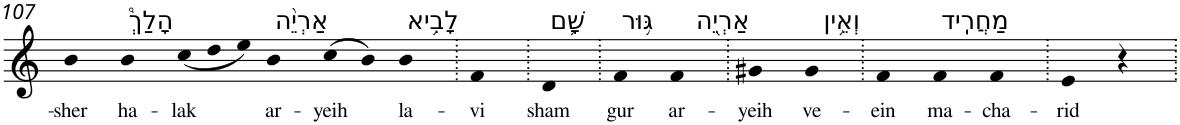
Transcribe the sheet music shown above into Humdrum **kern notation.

**kern	**text
*part1	*part1
*staff1	*staff1
*I"Piano	*
*I'Pno	*
!!LO:PB:g=z
*clefG2	*
*k[]	*
=107	=107
!	!LO:LY:b
4b	-sher
!LO:TX:a:t=הָלַךְ֩	!
!	!LO:LY:b
4b	ha-
*Xtuplet	*
!	!LO:LY:b
(<12cc	-lak
12dd	.
12ee)	.
!LO:TX:a:t=אַרְיֵ֨ה	!
!	!LO:LY:b
4b	ar-
!	!LO:LY:b
(>8cc	-yeih
8b)	.
!LO:TX:a:t=לָבִ֥יא	!
!	!LO:LY:b
4b	la-
=108.	=108.
!	!LO:LY:b
4f	-vi
=109.	=109.
!LO:TX:a:t=שָׁ֛ם	!
!	!LO:LY:b
4d	sham
=110.	=110.
!LO:TX:a:t=גּ֥וּר	!
!	!LO:LY:b
4f	gur
!LO:TX:a:t=אַרְיֵ֖ה	!
!	!LO:LY:b
4f	ar-
=111.	=111.
!	!LO:LY:b
4g#X	-yeih
!LO:TX:a:t=וְאֵ֥ין	!
!	!LO:LY:b
4g#	ve-
=112.	=112.
!	!LO:LY:b
4f	-ein
!LO:TX:a:t=מַחֲרִֽיד	!
!	!LO:LY:b
4f	ma-
!	!LO:LY:b
4f	-cha-
=113.	=113.
!	!LO:LY:b
4e	-rid
4r	.
=.	=.
*-	*-
